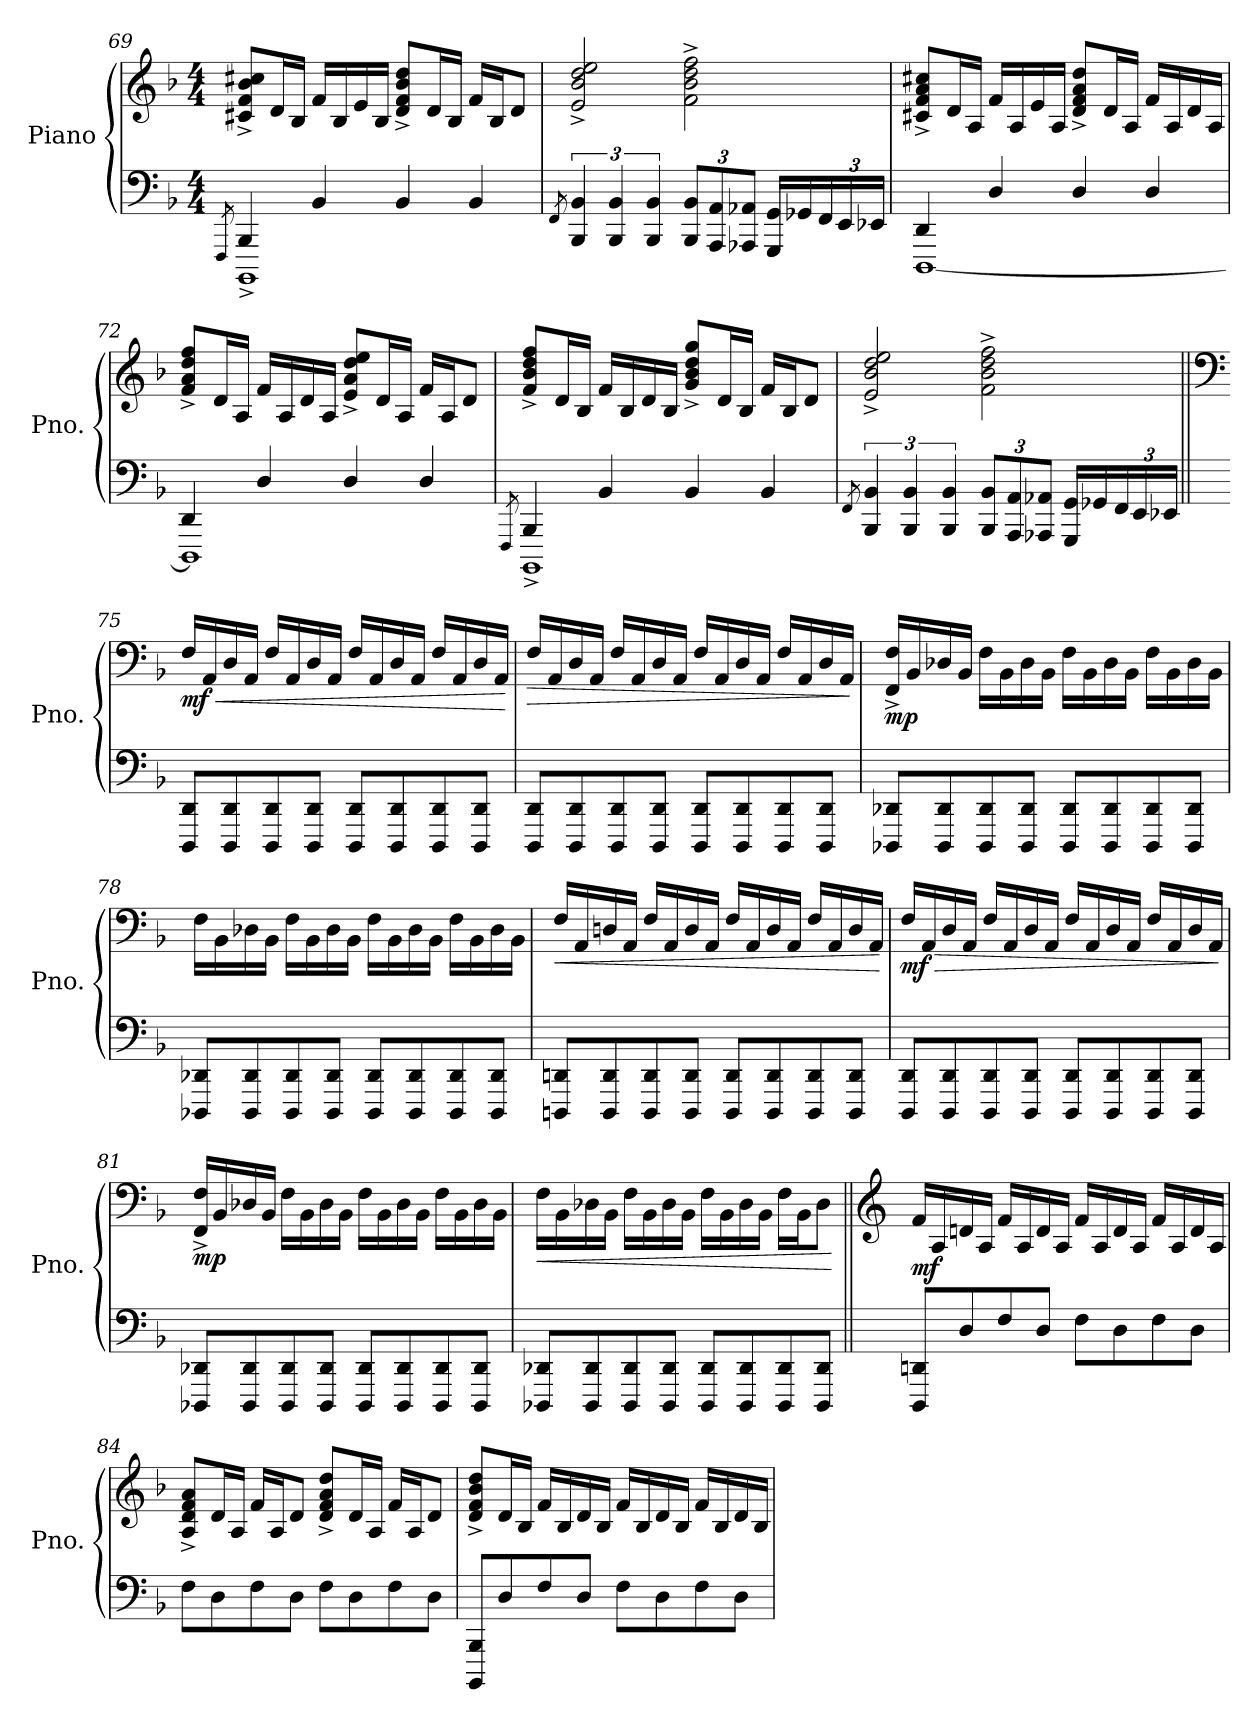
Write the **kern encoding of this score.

**kern	**kern	**dynam
*part1	*part1	*part1
*staff2	*staff1	*staff1/2
*I"Piano	*	*
*I'Pno.	*	*
!!LO:LB:g=z
*clefF4	*clefG2	*
*k[b-]	*k[b-]	*
*M4/4	*M4/4	*
=69	=69	=69
8qFFF/	.	.
*^	*	*
4BBB-/	1BBBB-^	8c#X/^ 8f/^ 8b-/^ 8cc#X/^L	.
.	.	16d/L	.
.	.	16B-/JJ	.
4BB-/	.	16f/LL	.
.	.	16B-/	.
.	.	16e/	.
.	.	16B-/JJ	.
4BB-/	.	8d/^ 8f/^ 8b-/^ 8dd/^L	.
.	.	16d/L	.
.	.	16B-/JJ	.
4BB-/	.	16f/LL	.
.	.	16B-/J	.
.	.	8d/J	.
*v	*v	*	*
=70	=70	=70
8qFF/	.	.
6BBB-/ 6BB-/	2e/^ 2b-/^ 2dd/^ 2ee/^	.
6BBB-/ 6BB-/	.	.
6BBB-/ 6BB-/	.	.
*Xbrackettup	*	*
12BBB-/ 12BB-/L	2f\^ 2b-\^ 2dd\^ 2ff\^	.
12AAA/ 12AA/	.	.
12AAA-X/ 12AA-X/J	.	.
16GGG/ 16GG/LL	.	.
16GG-X/	.	.
24FF/	.	.
24EE/	.	.
24EE-X/JJ	.	.
=71	=71	=71
*^	*	*
4DD/	[1DDD	8c#X/^ 8f/^ 8a/^ 8cc#X/^L	.
.	.	16d/L	.
.	.	16A/JJ	.
4D/	.	16f/LL	.
.	.	16A/	.
.	.	16e/	.
.	.	16A/JJ	.
4D/	.	8d/^ 8f/^ 8a/^ 8dd/^L	.
.	.	16d/L	.
.	.	16A/JJ	.
4D/	.	16f/LL	.
.	.	16A/	.
.	.	16d/	.
.	.	16A/JJ	.
!!LO:LB:g=z
=72	=72	=72	=72
4DD/	1DDD]	8f/^ 8a/^ 8dd/^ 8ff/^L	.
.	.	16d/L	.
.	.	16A/JJ	.
4D/	.	16f/LL	.
.	.	16A/	.
.	.	16d/	.
.	.	16A/JJ	.
4D/	.	8e/^ 8a/^ 8dd/^ 8ee/^L	.
.	.	16d/L	.
.	.	16A/JJ	.
4D/	.	16f/LL	.
.	.	16A/J	.
.	.	8d/J	.
=73	=73	=73	=73
8qFFF/	.	.	.
4BBB-/	1BBBB-^	8f/^ 8b-/^ 8dd/^ 8ff/^L	.
.	.	16d/L	.
.	.	16B-/JJ	.
4BB-/	.	16f/LL	.
.	.	16B-/	.
.	.	16d/	.
.	.	16B-/JJ	.
4BB-/	.	8g/^ 8b-/^ 8dd/^ 8gg/^L	.
.	.	16d/L	.
.	.	16B-/JJ	.
4BB-/	.	16f/LL	.
.	.	16B-/J	.
.	.	8d/J	.
*v	*v	*	*
=74	=74	=74
8qFF/	.	.
*brackettup	*	*
6BBB-/ 6BB-/	2e/^ 2b-/^ 2dd/^ 2ee/^	.
6BBB-/ 6BB-/	.	.
6BBB-/ 6BB-/	.	.
*Xbrackettup	*	*
12BBB-/ 12BB-/L	2f\^ 2b-\^ 2dd\^ 2ff\^	.
12AAA/ 12AA/	.	.
12AAA-X/ 12AA-X/J	.	.
16GGG/ 16GG/LL	.	.
16GG-X/	.	.
24FF/	.	.
24EE/	.	.
24EE-X/JJ	.	.
!!LO:PB:g=z
=75||	=75||	=75||
*	*clefF4	*
!	!	!LO:HP:b
!	!	!LO:DY:n=1:b
8DDD/ 8DD/L	16F/LL	< mf
.	16AA/	.
8DDD/ 8DD/	16D/	.
.	16AA/JJ	.
8DDD/ 8DD/	16F/LL	.
.	16AA/	.
8DDD/ 8DD/J	16D/	.
.	16AA/JJ	.
8DDD/ 8DD/L	16F/LL	.
.	16AA/	.
8DDD/ 8DD/	16D/	.
.	16AA/JJ	.
8DDD/ 8DD/	16F/LL	.
.	16AA/	.
8DDD/ 8DD/J	16D/	.
.	16AA/JJ	.
.	.	[
=76	=76	=76
!	!	!LO:HP:b
8DDD/ 8DD/L	16F/LL	>
.	16AA/	.
8DDD/ 8DD/	16D/	.
.	16AA/JJ	.
8DDD/ 8DD/	16F/LL	.
.	16AA/	.
8DDD/ 8DD/J	16D/	.
.	16AA/JJ	.
8DDD/ 8DD/L	16F/LL	.
.	16AA/	.
8DDD/ 8DD/	16D/	.
.	16AA/JJ	.
8DDD/ 8DD/	16F/LL	.
.	16AA/	.
8DDD/ 8DD/J	16D/	.
.	16AA/JJ	.
.	.	]
!!LO:LB:g=z
=77	=77	=77
!	!	!LO:DY:b
8DDD-X/ 8DD-X/L	16FF/^ 16F/^LL	mp
.	16BB-/	.
8DDD-/ 8DD-/	16D-X/	.
.	16BB-/JJ	.
8DDD-/ 8DD-/	16F\LL	.
.	16BB-\	.
8DDD-/ 8DD-/J	16D-\	.
.	16BB-\JJ	.
8DDD-/ 8DD-/L	16F\LL	.
.	16BB-\	.
8DDD-/ 8DD-/	16D-\	.
.	16BB-\JJ	.
8DDD-/ 8DD-/	16F\LL	.
.	16BB-\	.
8DDD-/ 8DD-/J	16D-\	.
.	16BB-\JJ	.
=78	=78	=78
8DDD-X/ 8DD-X/L	16F\LL	.
.	16BB-\	.
8DDD-/ 8DD-/	16D-X\	.
.	16BB-\JJ	.
8DDD-/ 8DD-/	16F\LL	.
.	16BB-\	.
8DDD-/ 8DD-/J	16D-\	.
.	16BB-\JJ	.
8DDD-/ 8DD-/L	16F\LL	.
.	16BB-\	.
8DDD-/ 8DD-/	16D-\	.
.	16BB-\JJ	.
8DDD-/ 8DD-/	16F\LL	.
.	16BB-\	.
8DDD-/ 8DD-/J	16D-\	.
.	16BB-\JJ	.
!!LO:LB:g=z
=79	=79	=79
!	!	!LO:HP:b
8DDDn/ 8DDn/L	16F/LL	<
.	16AA/	.
8DDD/ 8DD/	16Dn/	.
.	16AA/JJ	.
8DDD/ 8DD/	16F/LL	.
.	16AA/	.
8DDD/ 8DD/J	16D/	.
.	16AA/JJ	.
8DDD/ 8DD/L	16F/LL	.
.	16AA/	.
8DDD/ 8DD/	16D/	.
.	16AA/JJ	.
8DDD/ 8DD/	16F/LL	.
.	16AA/	.
8DDD/ 8DD/J	16D/	.
.	16AA/JJ	.
.	.	[
=80	=80	=80
!	!	!LO:HP:b
!	!	!LO:DY:n=1:b
8DDD/ 8DD/L	16F/LL	> mf
.	16AA/	.
8DDD/ 8DD/	16D/	.
.	16AA/JJ	.
8DDD/ 8DD/	16F/LL	.
.	16AA/	.
8DDD/ 8DD/J	16D/	.
.	16AA/JJ	.
8DDD/ 8DD/L	16F/LL	.
.	16AA/	.
8DDD/ 8DD/	16D/	.
.	16AA/JJ	.
8DDD/ 8DD/	16F/LL	.
.	16AA/	.
8DDD/ 8DD/J	16D/	.
.	16AA/JJ	.
.	.	]
!!LO:LB:g=z
=81	=81	=81
!	!	!LO:DY:b
8DDD-X/ 8DD-X/L	16FF/^ 16F/^LL	mp
.	16BB-/	.
8DDD-/ 8DD-/	16D-X/	.
.	16BB-/JJ	.
8DDD-/ 8DD-/	16F\LL	.
.	16BB-\	.
8DDD-/ 8DD-/J	16D-\	.
.	16BB-\JJ	.
8DDD-/ 8DD-/L	16F\LL	.
.	16BB-\	.
8DDD-/ 8DD-/	16D-\	.
.	16BB-\JJ	.
8DDD-/ 8DD-/	16F\LL	.
.	16BB-\	.
8DDD-/ 8DD-/J	16D-\	.
.	16BB-\JJ	.
=82	=82	=82
!	!	!LO:HP:b
8DDD-X/ 8DD-X/L	16F\LL	<
.	16BB-\	.
8DDD-/ 8DD-/	16D-X\	.
.	16BB-\JJ	.
8DDD-/ 8DD-/	16F\LL	.
.	16BB-\	.
8DDD-/ 8DD-/J	16D-\	.
.	16BB-\JJ	.
8DDD-/ 8DD-/L	16F\LL	.
.	16BB-\	.
8DDD-/ 8DD-/	16D-\	.
.	16BB-\JJ	.
8DDD-/ 8DD-/	16F\LL	.
.	16BB-\J	.
8DDD-/ 8DD-/J	8D-\J	.
.	.	[
!!LO:LB:g=z
=83||	=83||	=83||
*	*clefG2	*
!	!	!LO:DY:b
8DDD/ 8DDn/L	16f/LL	mf
.	16A/	.
8D/	16dn/	.
.	16A/JJ	.
8F/	16f/LL	.
.	16A/	.
8D/J	16d/	.
.	16A/JJ	.
8F\L	16f/LL	.
.	16A/	.
8D\	16d/	.
.	16A/JJ	.
8F\	16f/LL	.
.	16A/	.
8D\J	16d/	.
.	16A/JJ	.
=84	=84	=84
8F\L	8A/^ 8d/^ 8f/^ 8a/^L	.
8D\	16d/L	.
.	16A/JJ	.
8F\	16f/LL	.
.	16A/J	.
8D\J	8d/J	.
8F\L	8d/^ 8f/^ 8a/^ 8dd/^L	.
8D\	16d/L	.
.	16A/JJ	.
8F\	16f/LL	.
.	16A/J	.
8D\J	8d/J	.
=85	=85	=85
8BBBB-/ 8BBB-/L	8d/^ 8f/^ 8b-/^ 8dd/^L	.
8D/	16d/L	.
.	16B-/JJ	.
8F/	16f/LL	.
.	16B-/	.
8D/J	16d/	.
.	16B-/JJ	.
8F\L	16f/LL	.
.	16B-/	.
8D\	16d/	.
.	16B-/JJ	.
8F\	16f/LL	.
.	16B-/	.
8D\J	16d/	.
.	16B-/JJ	.
=	=	=
*-	*-	*-
